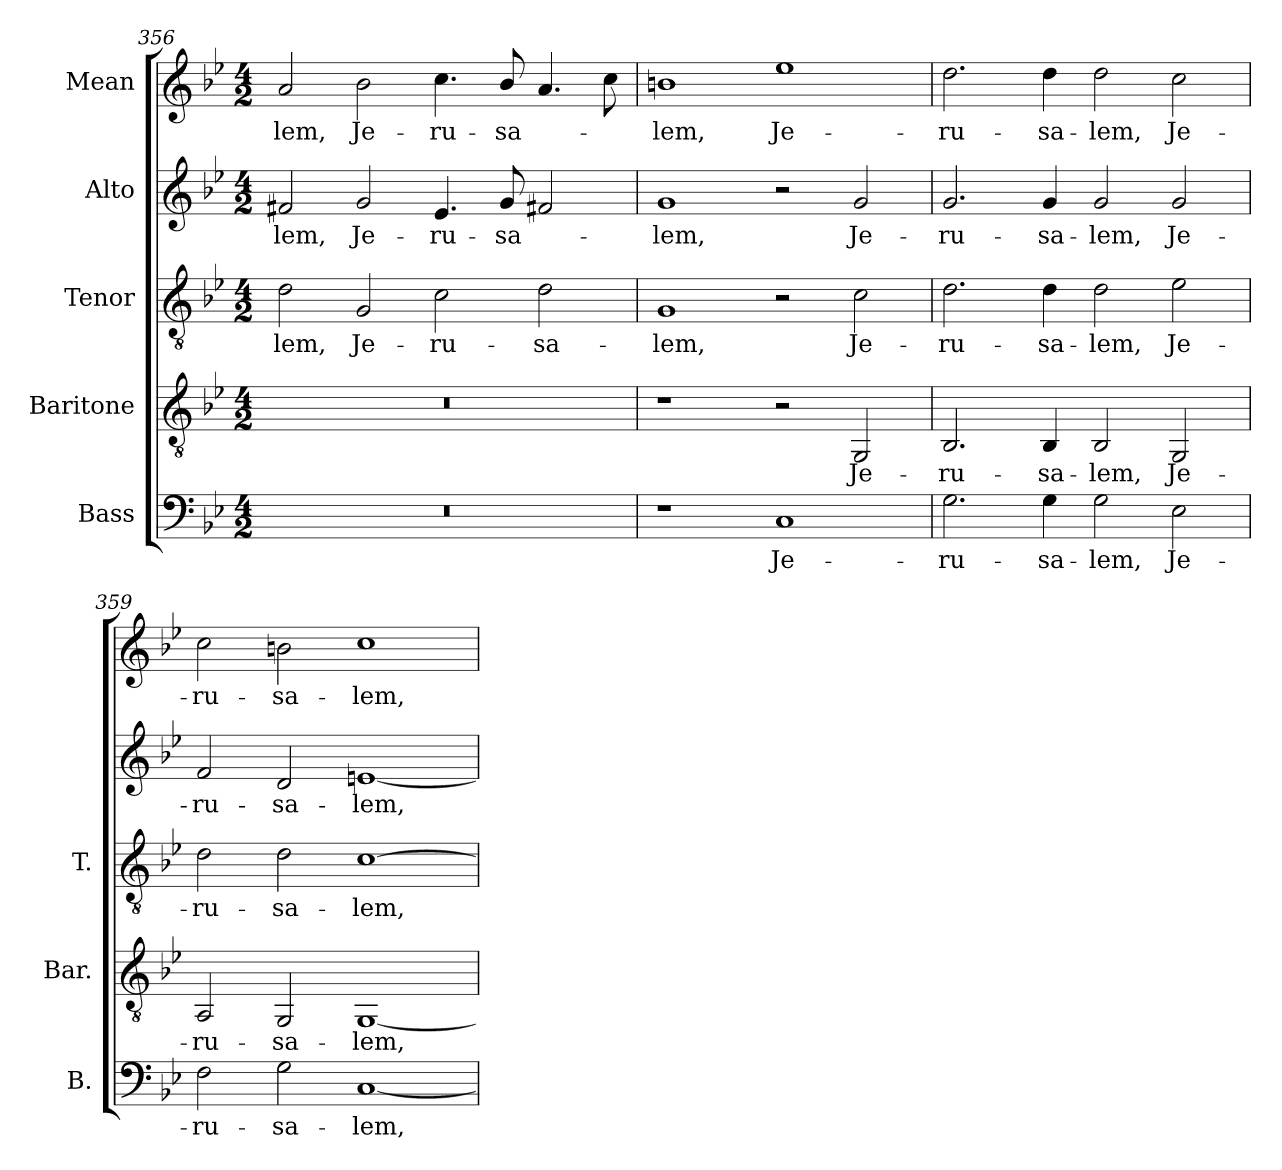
**kern	**text	**kern	**text	**kern	**text	**kern	**text	**kern	**text
*part5	*part5	*part4	*part4	*part3	*part3	*part2	*part2	*part1	*part1
*staff5	*staff5	*staff4	*staff4	*staff3	*staff3	*staff2	*staff2	*staff1	*staff1
*I"Bass	*	*I"Baritone	*	*I"Tenor	*	*I"Alto	*	*I"Mean	*
*I'B.	*	*I'Bar.	*	*I'T.	*	*	*	*	*
*clefF4	*	*clefGv2	*	*clefGv2	*	*clefG2	*	*clefG2	*
*	*	*	*	*ITrd7c12	*	*	*	*	*
*k[b-e-]	*	*k[b-e-]	*	*k[b-e-]	*	*k[b-e-]	*	*k[b-e-]	*
*B-:	*	*B-:	*	*B-:	*	*B-:	*	*B-:	*
*M4/2	*	*M4/2	*	*M4/2	*	*M4/2	*	*M4/2	*
=356	=356	=356	=356	=356	=356	=356	=356	=356	=356
!LO:N:vis=1	!	!LO:N:vis=1	!	!	!	!	!	!	!
!	!	!	!	!	!LO:LY:b:color=#000000	!	!	!	!
!	!	!	!	!	!	!	!LO:LY:b:color=#000000	!	!
!	!	!	!	!	!	!	!	!	!LO:LY:b:color=#000000
0r	.	0r	.	2Di\	-lem,	2f#Xi/	-lem,	2ai/	-lem,
!	!	!	!	!	!LO:LY:b:color=#000000	!	!	!	!
!	!	!	!	!	!	!	!LO:LY:b:color=#000000	!	!
!	!	!	!	!	!	!	!	!	!LO:LY:b:color=#000000
.	.	.	.	2GGi/	Je-	2gi/	Je-	2b-i\	Je-
!	!	!	!	!	!LO:LY:b:color=#000000	!	!	!	!
!	!	!	!	!	!	!	!LO:LY:b:color=#000000	!	!
!	!	!	!	!	!	!	!	!	!LO:LY:b:color=#000000
.	.	.	.	2Ci\	-ru-	4.e-i/	-ru-	4.cci\	-ru-
!	!	!	!	!	!	!	!LO:LY:b:color=#000000	!	!
!	!	!	!	!	!	!	!	!	!LO:LY:b:color=#000000
.	.	.	.	.	.	8gi/	-sa-	8b-i/	-sa-
!	!	!	!	!	!LO:LY:b:color=#000000	!	!	!	!
.	.	.	.	2Di\	-sa-	2f#Xi/	.	4.ai/	.
.	.	.	.	.	.	.	.	8cci\	.
=357	=357	=357	=357	=357	=357	=357	=357	=357	=357
!	!	!	!	!	!LO:LY:b:color=#000000	!	!	!	!
!	!	!	!	!	!	!	!LO:LY:b:color=#000000	!	!
!	!	!	!	!	!	!	!	!	!LO:LY:b:color=#000000
1r	.	1r	.	1GGi	-lem,	1gi	-lem,	1bni	-lem,
!	!LO:LY:b:color=#000000	!	!	!	!	!	!	!	!
!	!	!	!	!	!	!	!	!	!LO:LY:b:color=#000000
1Ci	Je-	2r	.	2r	.	2r	.	1ee-i	Je-
!	!	!	!LO:LY:b:color=#000000	!	!	!	!	!	!
!	!	!	!	!	!LO:LY:b:color=#000000	!	!	!	!
!	!	!	!	!	!	!	!LO:LY:b:color=#000000	!	!
.	.	2GGi/	Je-	2Ci\	Je-	2gi/	Je-	.	.
=358	=358	=358	=358	=358	=358	=358	=358	=358	=358
!	!LO:LY:b:color=#000000	!	!	!	!	!	!	!	!
!	!	!	!LO:LY:b:color=#000000	!	!	!	!	!	!
!	!	!	!	!	!LO:LY:b:color=#000000	!	!	!	!
!	!	!	!	!	!	!	!LO:LY:b:color=#000000	!	!
!	!	!	!	!	!	!	!	!	!LO:LY:b:color=#000000
2.Gi\	-ru-	2.BB-i/	-ru-	2.Di\	-ru-	2.gi/	-ru-	2.ddi\	-ru-
!	!LO:LY:b:color=#000000	!	!	!	!	!	!	!	!
!	!	!	!LO:LY:b:color=#000000	!	!	!	!	!	!
!	!	!	!	!	!LO:LY:b:color=#000000	!	!	!	!
!	!	!	!	!	!	!	!LO:LY:b:color=#000000	!	!
!	!	!	!	!	!	!	!	!	!LO:LY:b:color=#000000
4Gi\	-sa-	4BB-i/	-sa-	4Di\	-sa-	4gi/	-sa-	4ddi\	-sa-
!	!LO:LY:b:color=#000000	!	!	!	!	!	!	!	!
!	!	!	!LO:LY:b:color=#000000	!	!	!	!	!	!
!	!	!	!	!	!LO:LY:b:color=#000000	!	!	!	!
!	!	!	!	!	!	!	!LO:LY:b:color=#000000	!	!
!	!	!	!	!	!	!	!	!	!LO:LY:b:color=#000000
2Gi\	-lem,	2BB-i/	-lem,	2Di\	-lem,	2gi/	-lem,	2ddi\	-lem,
!	!LO:LY:b:color=#000000	!	!	!	!	!	!	!	!
!	!	!	!LO:LY:b:color=#000000	!	!	!	!	!	!
!	!	!	!	!	!LO:LY:b:color=#000000	!	!	!	!
!	!	!	!	!	!	!	!LO:LY:b:color=#000000	!	!
!	!	!	!	!	!	!	!	!	!LO:LY:b:color=#000000
2E-i\	Je-	2GGi/	Je-	2E-i\	Je-	2gi/	Je-	2cci\	Je-
=359	=359	=359	=359	=359	=359	=359	=359	=359	=359
!	!LO:LY:b:color=#000000	!	!	!	!	!	!	!	!
!	!	!	!LO:LY:b:color=#000000	!	!	!	!	!	!
!	!	!	!	!	!LO:LY:b:color=#000000	!	!	!	!
!	!	!	!	!	!	!	!LO:LY:b:color=#000000	!	!
!	!	!	!	!	!	!	!	!	!LO:LY:b:color=#000000
2Fi\	-ru-	2AAi/	-ru-	2Di\	-ru-	2fi/	-ru-	2cci\	-ru-
!	!LO:LY:b:color=#000000	!	!	!	!	!	!	!	!
!	!	!	!LO:LY:b:color=#000000	!	!	!	!	!	!
!	!	!	!	!	!LO:LY:b:color=#000000	!	!	!	!
!	!	!	!	!	!	!	!LO:LY:b:color=#000000	!	!
!	!	!	!	!	!	!	!	!	!LO:LY:b:color=#000000
2Gi\	-sa-	2GGi/	-sa-	2Di\	-sa-	2di/	-sa-	2bni\	-sa-
!	!LO:LY:b:color=#000000	!	!	!	!	!	!	!	!
!	!	!	!LO:LY:b:color=#000000	!	!	!	!	!	!
!	!	!	!	!	!LO:LY:b:color=#000000	!	!	!	!
!	!	!	!	!	!	!	!LO:LY:b:color=#000000	!	!
!	!	!	!	!	!	!	!	!	!LO:LY:b:color=#000000
[1Ci	-lem,	[1GGi	-lem,	[1Ci	-lem,	[1eni	-lem,	1cci	-lem,
=	=	=	=	=	=	=	=	=	=
*-	*-	*-	*-	*-	*-	*-	*-	*-	*-
